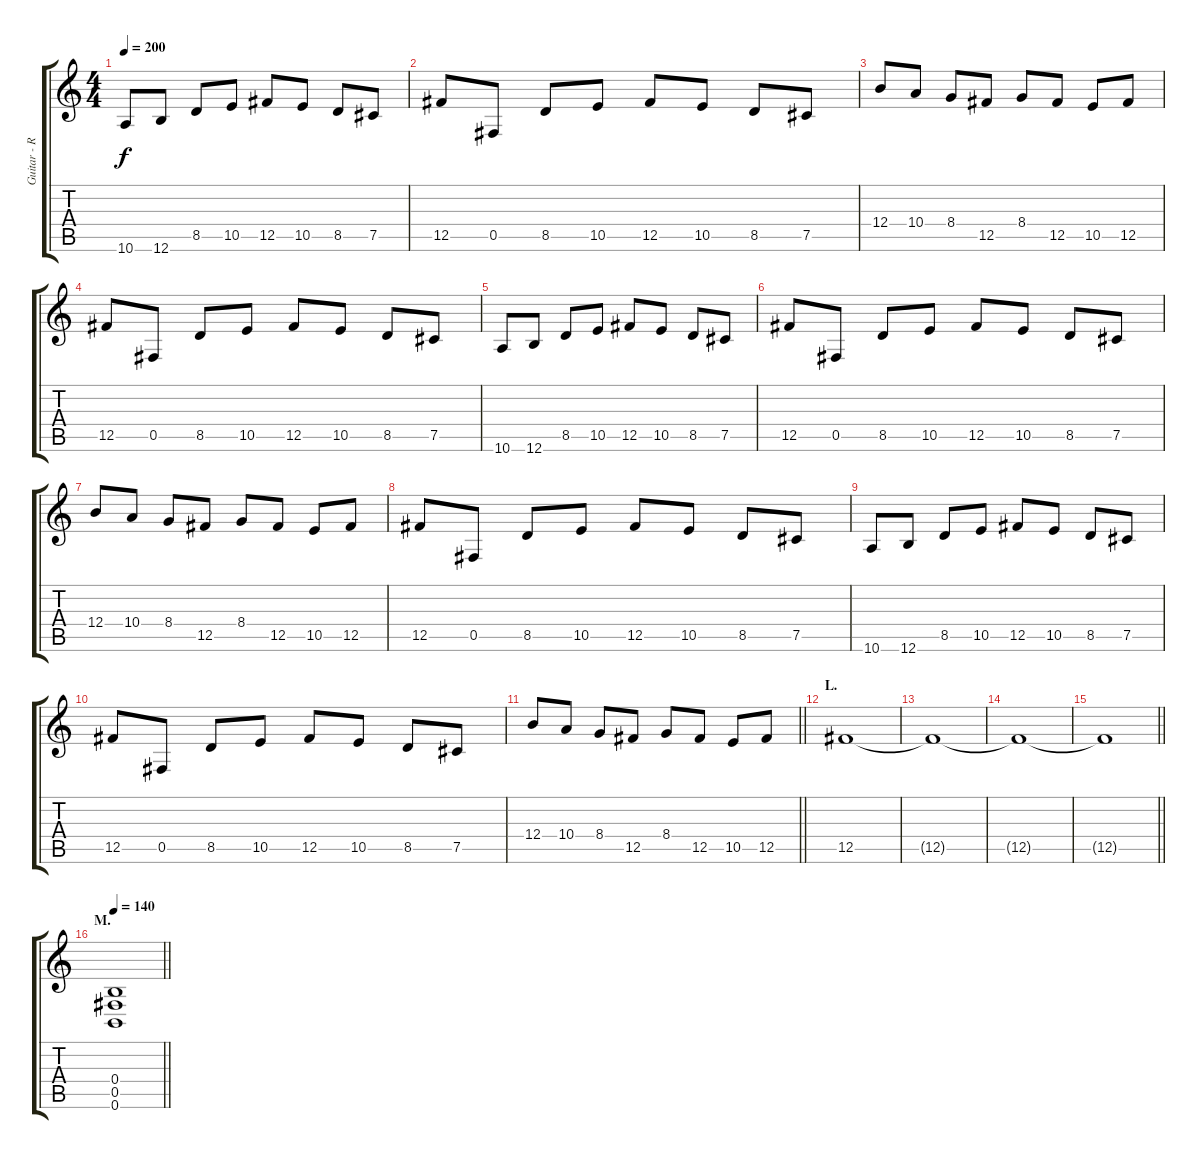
\track ("Guitar - Right" "Guitar - R") {instrument distortionguitar}
\staff {score tabs}
\tuning (Db4 Ab3 E3 B2 Gb2 B1) {hide}
\ts (4 4)
\tempo 200
\clef g2
\ks c
10.6.8{dy f} 12.6.8 8.5.8 10.5.8 12.5.8 10.5.8 8.5.8 7.5.8 |
12.5.8 0.5.8 8.5.8 10.5.8 12.5.8 10.5.8 8.5.8 7.5.8 |
12.4.8 10.4.8 8.4.8 12.5.8 8.4.8 12.5.8 10.5.8 12.5.8 |
12.5.8 0.5.8 8.5.8 10.5.8 12.5.8 10.5.8 8.5.8 7.5.8 |
10.6.8 12.6.8 8.5.8 10.5.8 12.5.8 10.5.8 8.5.8 7.5.8 |
12.5.8 0.5.8 8.5.8 10.5.8 12.5.8 10.5.8 8.5.8 7.5.8 |
12.4.8 10.4.8 8.4.8 12.5.8 8.4.8 12.5.8 10.5.8 12.5.8 |
12.5.8 0.5.8 8.5.8 10.5.8 12.5.8 10.5.8 8.5.8 7.5.8 |
10.6.8 12.6.8 8.5.8 10.5.8 12.5.8 10.5.8 8.5.8 7.5.8 |
12.5.8 0.5.8 8.5.8 10.5.8 12.5.8 10.5.8 8.5.8 7.5.8 |
\barLineRight lightlight
12.4.8 10.4.8 8.4.8 12.5.8 8.4.8 12.5.8 10.5.8 12.5.8 |
\section ("" "L.")
12.5.1 |
12.5{t}.1 |
12.5{t}.1 |
\barLineRight lightlight
12.5{t}.1 |
\section ("" "M.")
\tempo 140
\barLineRight lightlight
(0.4 0.5 0.6).1
